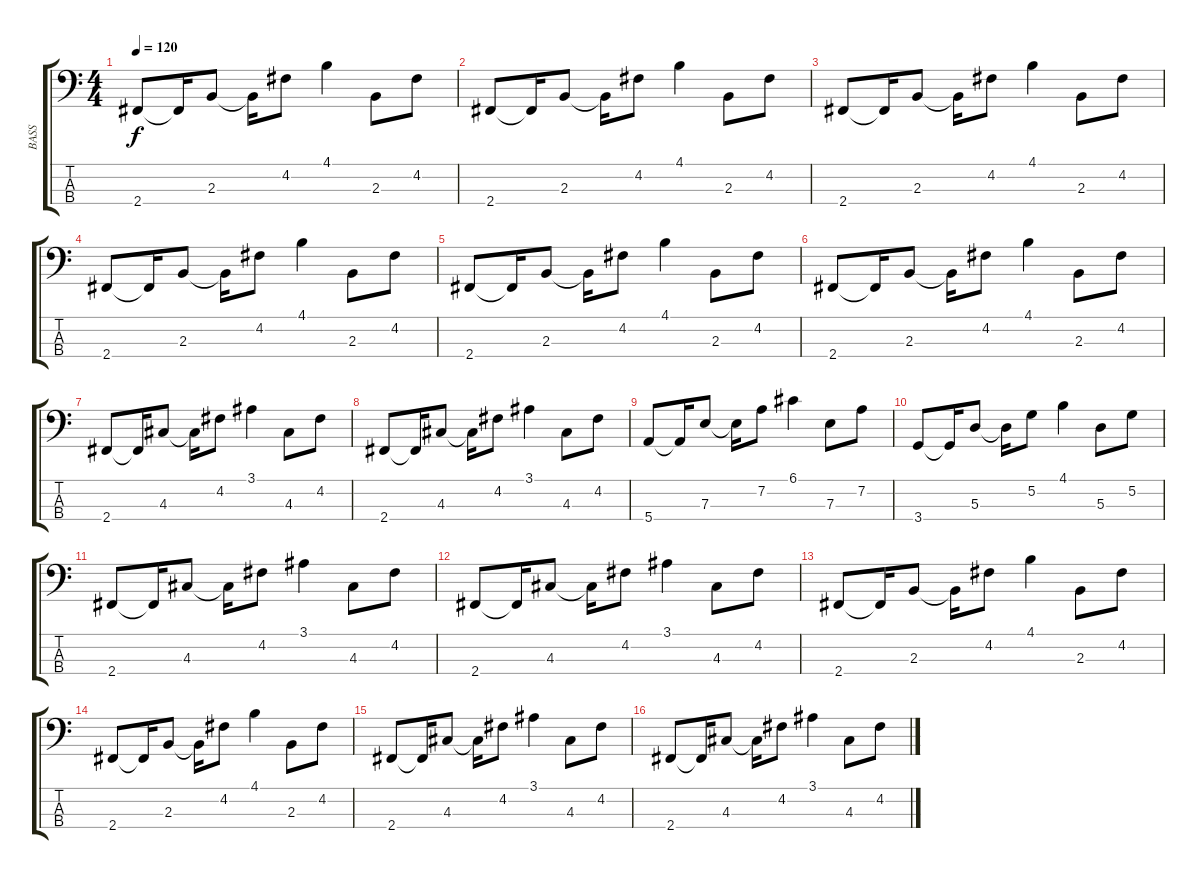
\track ("BASS" "BASS") {instrument electricbasspick}
\staff {score tabs}
\tuning (G2 D2 A1 E1) {hide}
\ts (4 4)
\tempo 120
\clef f4
\ks c
2.4.8{dy f} 2.4{t}.16 2.3.8 2.3{t}.16 4.2.8 4.1.4 2.3.8 4.2.8 |
2.4.8 2.4{t}.16 2.3.8 2.3{t}.16 4.2.8 4.1.4 2.3.8 4.2.8 |
2.4.8 2.4{t}.16 2.3.8 2.3{t}.16 4.2.8 4.1.4 2.3.8 4.2.8 |
2.4.8 2.4{t}.16 2.3.8 2.3{t}.16 4.2.8 4.1.4 2.3.8 4.2.8 |
2.4.8 2.4{t}.16 2.3.8 2.3{t}.16 4.2.8 4.1.4 2.3.8 4.2.8 |
2.4.8 2.4{t}.16 2.3.8 2.3{t}.16 4.2.8 4.1.4 2.3.8 4.2.8 |
2.4.8 2.4{t}.16 4.3.8 4.3{t}.16 4.2.8 3.1.4 4.3.8 4.2.8 |
2.4.8 2.4{t}.16 4.3.8 4.3{t}.16 4.2.8 3.1.4 4.3.8 4.2.8 |
5.4.8 5.4{t}.16 7.3.8 7.3{t}.16 7.2.8 6.1.4 7.3.8 7.2.8 |
3.4.8 3.4{t}.16 5.3.8 5.3{t}.16 5.2.8 4.1.4 5.3.8 5.2.8 |
2.4.8 2.4{t}.16 4.3.8 4.3{t}.16 4.2.8 3.1.4 4.3.8 4.2.8 |
2.4.8 2.4{t}.16 4.3.8 4.3{t}.16 4.2.8 3.1.4 4.3.8 4.2.8 |
2.4.8 2.4{t}.16 2.3.8 2.3{t}.16 4.2.8 4.1.4 2.3.8 4.2.8 |
2.4.8 2.4{t}.16 2.3.8 2.3{t}.16 4.2.8 4.1.4 2.3.8 4.2.8 |
2.4.8 2.4{t}.16 4.3.8 4.3{t}.16 4.2.8 3.1.4 4.3.8 4.2.8 |
2.4.8 2.4{t}.16 4.3.8 4.3{t}.16 4.2.8 3.1.4 4.3.8 4.2.8
